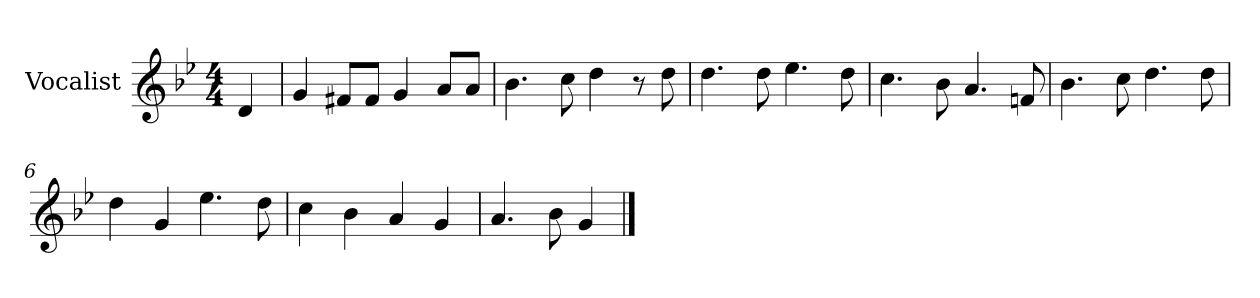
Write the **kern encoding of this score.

**kern
*part1
*staff1
*I"Vocalist
*k[b-e-]
*g:
*M4/4
=
4d
=1
4g
8f#XL
8f#J
4g
8aL
8aJ
=2
4.b-
8cc
4dd
8r
8dd
=3
4.dd
8dd
4.ee-
8dd
=4
4.cc
8b-
4.a
8fn
=5
4.b-
8cc
4.dd
8dd
=6
4dd
4g
4.ee-
8dd
=7
4cc
4b-
4a
4g
=8
4.a
8b-
4g
==
*-
